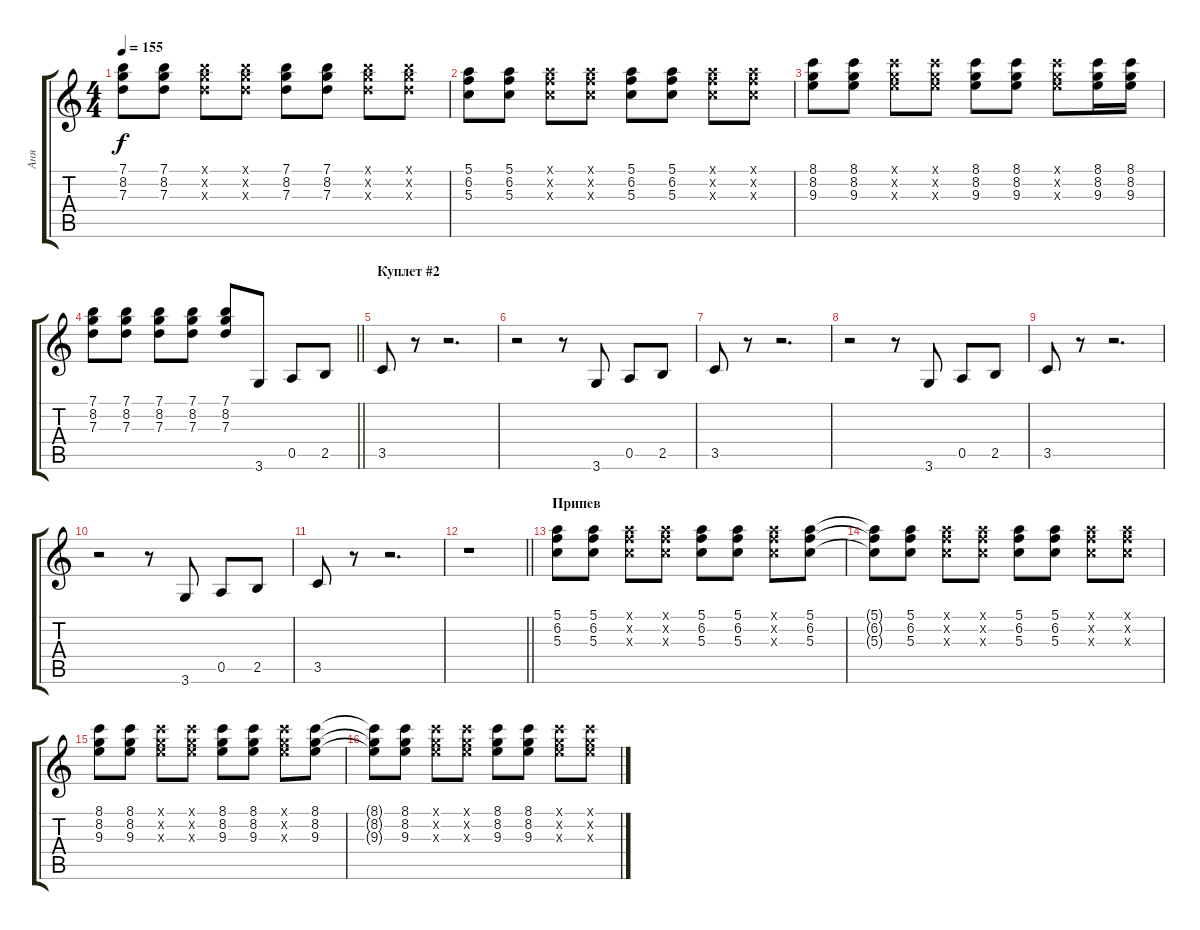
\track ("Аня" "Аня") {instrument distortionguitar}
\staff {score tabs}
\tuning (E4 B3 G3 D3 A2 E2) {hide}
\ts (4 4)
\tempo 155
\clef g2
\ks c
(7.1 8.2 7.3).8{dy f} (7.1 8.2 7.3).8 (7.1{x} 8.2{x} 7.3{x}).8 (7.1{x} 8.2{x} 7.3{x}).8 (7.1 8.2 7.3).8 (7.1 8.2 7.3).8 (7.1{x} 8.2{x} 7.3{x}).8 (7.1{x} 8.2{x} 7.3{x}).8 |
(5.1 6.2 5.3).8 (5.1 6.2 5.3).8 (5.1{x} 6.2{x} 5.3{x}).8 (5.1{x} 6.2{x} 5.3{x}).8 (5.1 6.2 5.3).8 (5.1 6.2 5.3).8 (5.1{x} 6.2{x} 5.3{x}).8 (5.1{x} 6.2{x} 5.3{x}).8 |
(8.1 8.2 9.3).8 (8.1 8.2 9.3).8 (8.1{x} 8.2{x} 9.3{x}).8 (8.1{x} 8.2{x} 9.3{x}).8 (8.1 8.2 9.3).8 (8.1 8.2 9.3).8 (8.1{x} 8.2{x} 9.3{x}).8 (8.1 8.2 9.3).16 (8.1 8.2 9.3).16 |
\barLineRight lightlight
(7.1 8.2 7.3).8 (7.1 8.2 7.3).8 (7.1 8.2 7.3).8 (7.1 8.2 7.3).8 (7.1 8.2 7.3).8 3.6.8{volume 15} 0.5.8 2.5.8 |
\section ("" "Куплет #2")
3.5.8 r.8 r.2{d} |
r.2 r.8 3.6.8 0.5.8 2.5.8 |
3.5.8 r.8 r.2{d} |
r.2 r.8 3.6.8 0.5.8 2.5.8 |
3.5.8 r.8 r.2{d} |
r.2 r.8 3.6.8 0.5.8 2.5.8 |
3.5.8 r.8 r.2{d} |
\barLineRight lightlight
r.1 |
\section ("" "Припев")
(5.1 6.2 5.3).8{volume 10} (5.1 6.2 5.3).8 (5.1{x} 6.2{x} 5.3{x}).8 (5.1{x} 6.2{x} 5.3{x}).8 (5.1 6.2 5.3).8 (5.1 6.2 5.3).8 (5.1{x} 6.2{x} 5.3{x}).8 (5.1 6.2 5.3).8 |
(5.1{t} 6.2{t} 5.3{t}).8 (5.1 6.2 5.3).8 (5.1{x} 6.2{x} 5.3{x}).8 (5.1{x} 6.2{x} 5.3{x}).8 (5.1 6.2 5.3).8 (5.1 6.2 5.3).8 (5.1{x} 6.2{x} 5.3{x}).8 (5.1{x} 6.2{x} 5.3{x}).8 |
(8.1 8.2 9.3).8 (8.1 8.2 9.3).8 (8.1{x} 8.2{x} 9.3{x}).8 (8.1{x} 8.2{x} 9.3{x}).8 (8.1 8.2 9.3).8 (8.1 8.2 9.3).8 (8.1{x} 8.2{x} 9.3{x}).8 (8.1 8.2 9.3).8 |
(8.1{t} 8.2{t} 9.3{t}).8 (8.1 8.2 9.3).8 (8.1{x} 8.2{x} 9.3{x}).8 (8.1{x} 8.2{x} 9.3{x}).8 (8.1 8.2 9.3).8 (8.1 8.2 9.3).8 (8.1{x} 8.2{x} 9.3{x}).8 (8.1{x} 8.2{x} 9.3{x}).8
